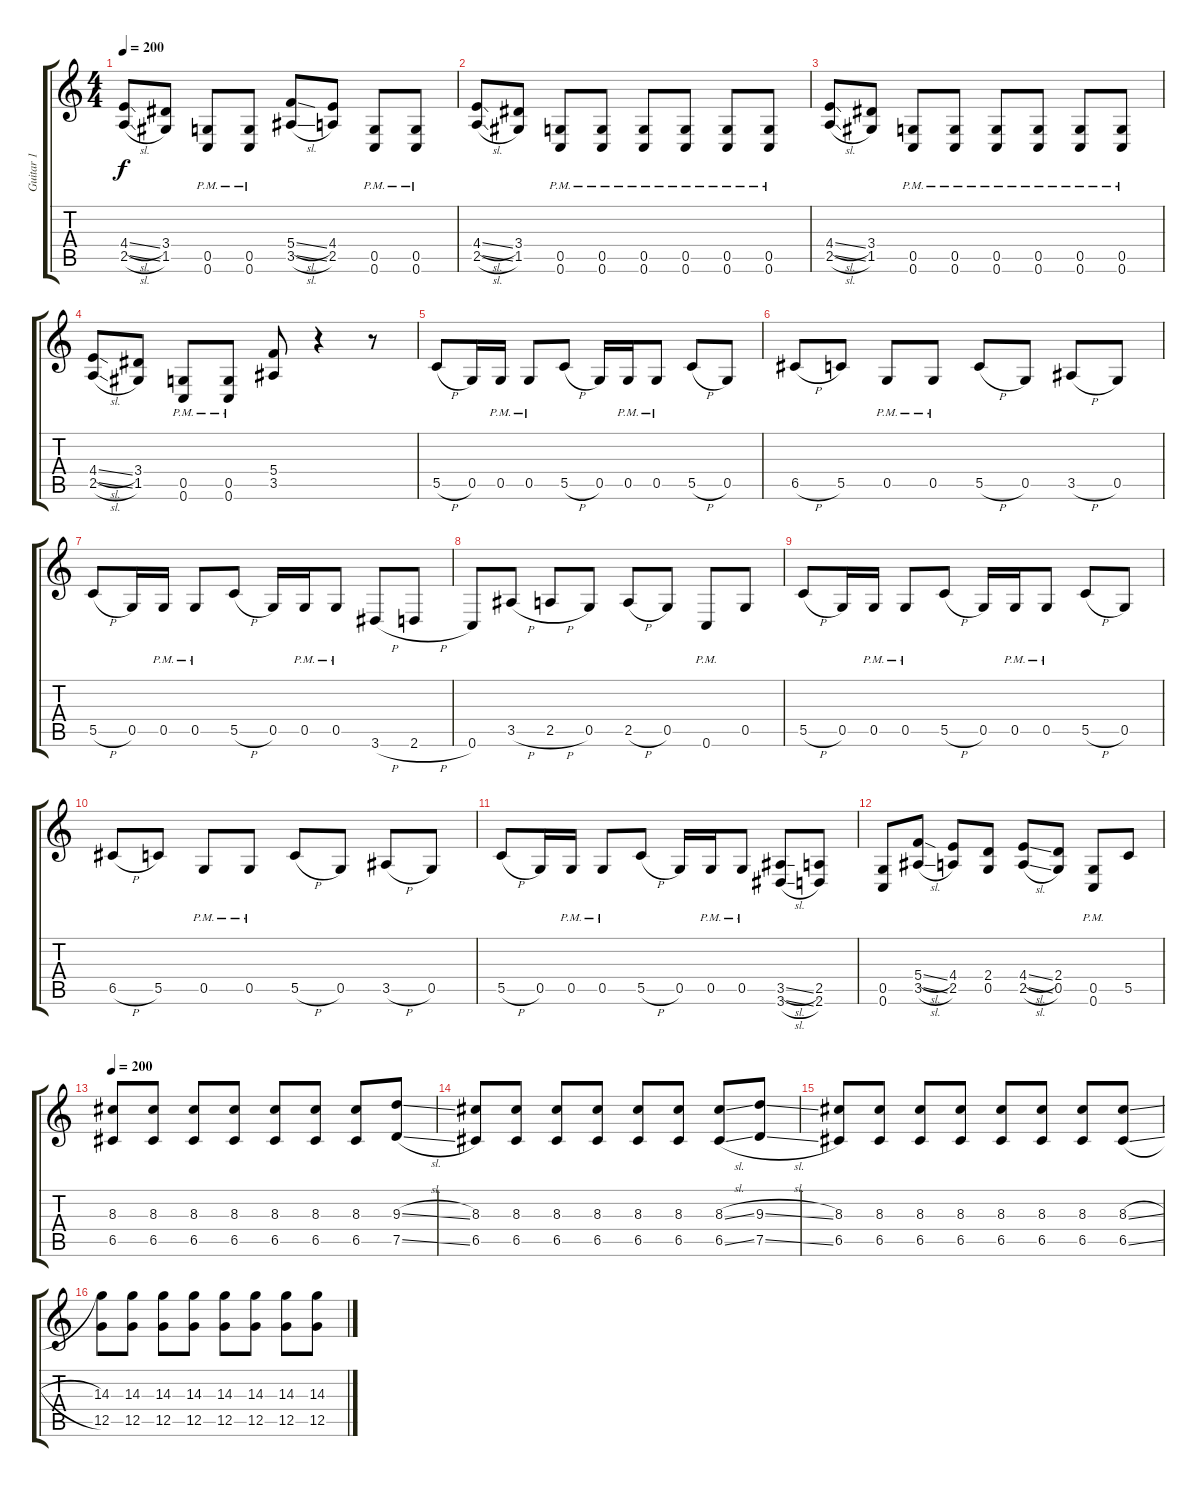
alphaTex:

\track ("Guitar 1" "Guitar 1") {instrument distortionguitar}
\staff {score tabs}
\tuning (D4 A3 F3 C3 G2 C2) {hide}
\ts (4 4)
\tempo 200
\clef g2
\ks c
(4.4{sl} 2.5{sl}).8{dy f} (3.4 1.5).8 (0.5{pm} 0.6).8 (0.5{pm} 0.6).8 (5.4{sl} 3.5{sl}).8 (4.4 2.5).8 (0.5{pm} 0.6).8 (0.5{pm} 0.6).8 |
(4.4{sl} 2.5{sl}).8 (3.4 1.5).8 (0.5{pm} 0.6).8 (0.5{pm} 0.6).8 (0.5{pm} 0.6).8 (0.5{pm} 0.6).8 (0.5{pm} 0.6).8 (0.5{pm} 0.6).8 |
(4.4{sl} 2.5{sl}).8 (3.4 1.5).8 (0.5{pm} 0.6).8 (0.5{pm} 0.6).8 (0.5{pm} 0.6).8 (0.5{pm} 0.6).8 (0.5{pm} 0.6).8 (0.5{pm} 0.6).8 |
(4.4{sl} 2.5{sl}).8 (3.4 1.5).8 (0.5{pm} 0.6).8 (0.5{pm} 0.6).8 (5.4 3.5).8 r.4 r.8 |
5.5{h}.8 0.5.16 0.5{pm}.16 0.5{pm}.8 5.5{h}.8 0.5.16 0.5{pm}.16 0.5{pm}.8 5.5{h}.8 0.5.8 |
6.5{h}.8 5.5.8 0.5{pm}.8 0.5{pm}.8 5.5{h}.8 0.5.8 3.5{h}.8 0.5.8 |
5.5{h}.8 0.5.16 0.5{pm}.16 0.5{pm}.8 5.5{h}.8 0.5.16 0.5{pm}.16 0.5{pm}.8 3.6{h}.8 2.6{h}.8 |
0.6.8 3.5{h}.8 2.5{h}.8 0.5.8 2.5{h}.8 0.5.8 0.6{pm}.8 0.5.8 |
5.5{h}.8 0.5.16 0.5{pm}.16 0.5{pm}.8 5.5{h}.8 0.5.16 0.5{pm}.16 0.5{pm}.8 5.5{h}.8 0.5.8 |
6.5{h}.8 5.5.8 0.5{pm}.8 0.5{pm}.8 5.5{h}.8 0.5.8 3.5{h}.8 0.5.8 |
5.5{h}.8 0.5.16 0.5{pm}.16 0.5{pm}.8 5.5{h}.8 0.5.16 0.5{pm}.16 0.5{pm}.8 (3.5{sl} 3.6{sl}).8 (2.5 2.6).8 |
(0.5 0.6).8 (5.4{sl} 3.5{sl}).8 (4.4 2.5).8 (2.4 0.5).8 (4.4{sl} 2.5{sl}).8 (2.4 0.5).8 (0.5{pm} 0.6).8 5.5.8 |
\tempo 200
(8.3 6.5).8 (8.3 6.5).8 (8.3 6.5).8 (8.3 6.5).8 (8.3 6.5).8 (8.3 6.5).8 (8.3 6.5).8 (9.3{sl} 7.5{sl}).8 |
(8.3 6.5).8 (8.3 6.5).8 (8.3 6.5).8 (8.3 6.5).8 (8.3 6.5).8 (8.3 6.5).8 (8.3{sl} 6.5{sl}).8 (9.3{sl} 7.5{sl}).8 |
(8.3 6.5).8 (8.3 6.5).8 (8.3 6.5).8 (8.3 6.5).8 (8.3 6.5).8 (8.3 6.5).8 (8.3 6.5).8 (8.3{sl} 6.5{sl}).8 |
(14.3 12.5).8 (14.3 12.5).8 (14.3 12.5).8 (14.3 12.5).8 (14.3 12.5).8 (14.3 12.5).8 (14.3 12.5).8 (14.3 12.5).8
